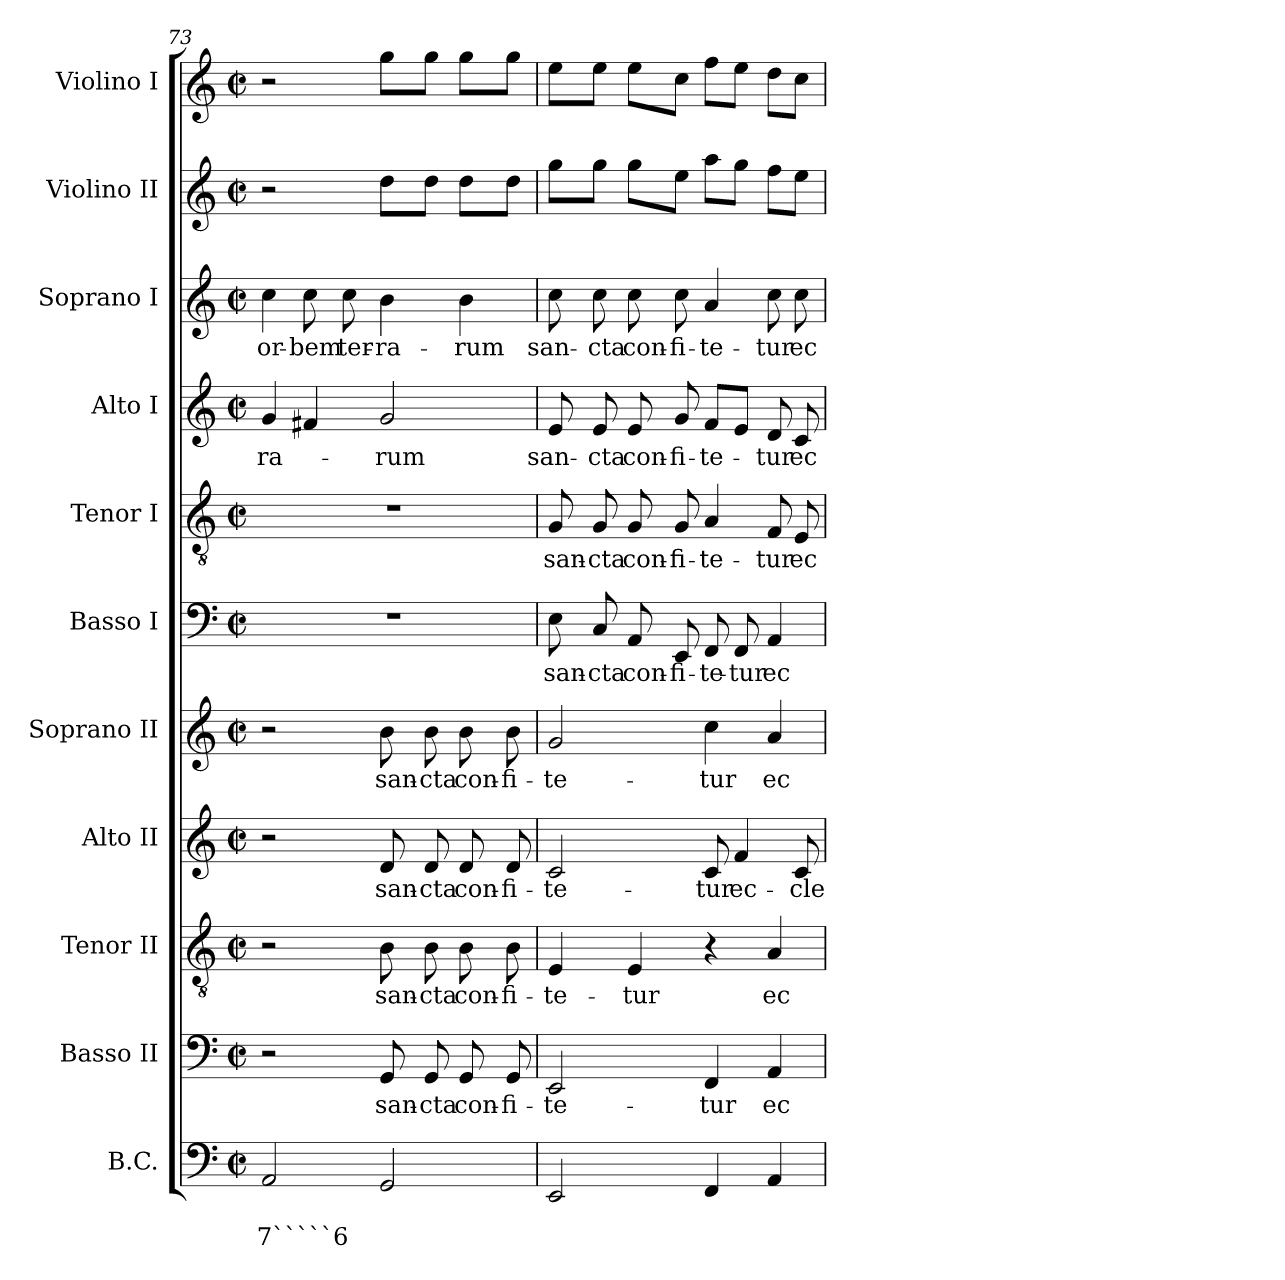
**kern	**text	**text	**kern	**text	**kern	**text	**kern	**text	**kern	**text	**kern	**text	**kern	**text	**kern	**text	**kern	**text	**kern	**kern
*part11	*part11	*part11	*part10	*part10	*part9	*part9	*part8	*part8	*part7	*part7	*part6	*part6	*part5	*part5	*part4	*part4	*part3	*part3	*part2	*part1
*staff11	*staff11	*staff11	*staff10	*staff10	*staff9	*staff9	*staff8	*staff8	*staff7	*staff7	*staff6	*staff6	*staff5	*staff5	*staff4	*staff4	*staff3	*staff3	*staff2	*staff1
*I"B.C.	*	*	*I"Basso II	*	*I"Tenor II	*	*I"Alto II	*	*I"Soprano II	*	*I"Basso I	*	*I"Tenor I	*	*I"Alto I	*	*I"Soprano I	*	*I"Violino II	*I"Violino I
*I'BC	*	*	*I'B 2	*	*I'T 2	*	*I'A 2	*	*I'S 2	*	*I'B 1	*	*I'T 1	*	*I'A 1	*	*I'S 1	*	*I'Vln. II	*I'Vln. I
*clefF4	*	*	*clefF4	*	*clefGv2	*	*clefG2	*	*clefG2	*	*clefF4	*	*clefGv2	*	*clefG2	*	*clefG2	*	*clefG2	*clefG2
*k[]	*	*	*k[]	*	*k[]	*	*k[]	*	*k[]	*	*k[]	*	*k[]	*	*k[]	*	*k[]	*	*k[]	*k[]
*C:	*	*	*C:	*	*C:	*	*C:	*	*C:	*	*C:	*	*C:	*	*C:	*	*C:	*	*C:	*C:
*M2/2	*	*	*M2/2	*	*M2/2	*	*M2/2	*	*M2/2	*	*M2/2	*	*M2/2	*	*M2/2	*	*M2/2	*	*M2/2	*M2/2
*met(c|)	*	*	*met(c|)	*	*met(c|)	*	*met(c|)	*	*met(c|)	*	*met(c|)	*	*met(c|)	*	*met(c|)	*	*met(c|)	*	*met(c|)	*met(c|)
=73	=73	=73	=73	=73	=73	=73	=73	=73	=73	=73	=73	=73	=73	=73	=73	=73	=73	=73	=73	=73
!	!	!LO:LY:b	!	!	!	!	!	!	!	!	!	!	!	!	!	!	!	!	!	!
!	!	!	!	!	!	!	!	!	!	!	!	!	!	!	!	!LO:LY:b	!	!	!	!
!	!	!	!	!	!	!	!	!	!	!	!	!	!	!	!	!	!	!LO:LY:b	!	!
2AA/	.	7`````6	2r	.	2r	.	2r	.	2r	.	1r	.	1r	.	4g/	-ra-	4cc\	or-	2r	2r
!	!	!	!	!	!	!	!	!	!	!	!	!	!	!	!	!	!	!LO:LY:b	!	!
.	.	.	.	.	.	.	.	.	.	.	.	.	.	.	4f#X/	.	8cc\	-bem	.	.
!	!	!	!	!	!	!	!	!	!	!	!	!	!	!	!	!	!	!LO:LY:b	!	!
.	.	.	.	.	.	.	.	.	.	.	.	.	.	.	.	.	8cc\	ter-	.	.
!	!	!	!	!LO:LY:b	!	!	!	!	!	!	!	!	!	!	!	!	!	!	!	!
!	!	!	!	!	!	!LO:LY:b	!	!	!	!	!	!	!	!	!	!	!	!	!	!
!	!	!	!	!	!	!	!	!LO:LY:b	!	!	!	!	!	!	!	!	!	!	!	!
!	!	!	!	!	!	!	!	!	!	!LO:LY:b	!	!	!	!	!	!	!	!	!	!
!	!	!	!	!	!	!	!	!	!	!	!	!	!	!	!	!LO:LY:b	!	!	!	!
!	!	!	!	!	!	!	!	!	!	!	!	!	!	!	!	!	!	!LO:LY:b	!	!
2GG/	.	.	8GG/	san-	8B\	san-	8d/	san-	8b\	san-	.	.	.	.	2g/	-rum	4b\	-ra-	8dd\L	8gg\L
!	!	!	!	!LO:LY:b	!	!	!	!	!	!	!	!	!	!	!	!	!	!	!	!
!	!	!	!	!	!	!LO:LY:b	!	!	!	!	!	!	!	!	!	!	!	!	!	!
!	!	!	!	!	!	!	!	!LO:LY:b	!	!	!	!	!	!	!	!	!	!	!	!
!	!	!	!	!	!	!	!	!	!	!LO:LY:b	!	!	!	!	!	!	!	!	!	!
.	.	.	8GG/	-cta	8B\	-cta	8d/	-cta	8b\	-cta	.	.	.	.	.	.	.	.	8dd\J	8gg\J
!	!	!	!	!LO:LY:b	!	!	!	!	!	!	!	!	!	!	!	!	!	!	!	!
!	!	!	!	!	!	!LO:LY:b	!	!	!	!	!	!	!	!	!	!	!	!	!	!
!	!	!	!	!	!	!	!	!LO:LY:b	!	!	!	!	!	!	!	!	!	!	!	!
!	!	!	!	!	!	!	!	!	!	!LO:LY:b	!	!	!	!	!	!	!	!	!	!
!	!	!	!	!	!	!	!	!	!	!	!	!	!	!	!	!	!	!LO:LY:b	!	!
.	.	.	8GG/	con-	8B\	con-	8d/	con-	8b\	con-	.	.	.	.	.	.	4b\	-rum	8dd\L	8gg\L
!	!	!	!	!LO:LY:b	!	!	!	!	!	!	!	!	!	!	!	!	!	!	!	!
!	!	!	!	!	!	!LO:LY:b	!	!	!	!	!	!	!	!	!	!	!	!	!	!
!	!	!	!	!	!	!	!	!LO:LY:b	!	!	!	!	!	!	!	!	!	!	!	!
!	!	!	!	!	!	!	!	!	!	!LO:LY:b	!	!	!	!	!	!	!	!	!	!
.	.	.	8GG/	-fi-	8B\	-fi-	8d/	-fi-	8b\	-fi-	.	.	.	.	.	.	.	.	8dd\J	8gg\J
=74	=74	=74	=74	=74	=74	=74	=74	=74	=74	=74	=74	=74	=74	=74	=74	=74	=74	=74	=74	=74
!	!	!	!	!LO:LY:b	!	!	!	!	!	!	!	!	!	!	!	!	!	!	!	!
!	!	!	!	!	!	!LO:LY:b	!	!	!	!	!	!	!	!	!	!	!	!	!	!
!	!	!	!	!	!	!	!	!LO:LY:b	!	!	!	!	!	!	!	!	!	!	!	!
!	!	!	!	!	!	!	!	!	!	!LO:LY:b	!	!	!	!	!	!	!	!	!	!
!	!	!	!	!	!	!	!	!	!	!	!	!LO:LY:b	!	!	!	!	!	!	!	!
!	!	!	!	!	!	!	!	!	!	!	!	!	!	!LO:LY:b	!	!	!	!	!	!
!	!	!	!	!	!	!	!	!	!	!	!	!	!	!	!	!LO:LY:b	!	!	!	!
!	!	!	!	!	!	!	!	!	!	!	!	!	!	!	!	!	!	!LO:LY:b	!	!
2EE/	.	.	2EE/	-te-	4E/	-te-	2c/	-te-	2g/	-te-	8E\	san-	8G/	san-	8e/	san-	8cc\	san-	8gg\L	8ee\L
!	!	!	!	!	!	!	!	!	!	!	!	!LO:LY:b	!	!	!	!	!	!	!	!
!	!	!	!	!	!	!	!	!	!	!	!	!	!	!LO:LY:b	!	!	!	!	!	!
!	!	!	!	!	!	!	!	!	!	!	!	!	!	!	!	!LO:LY:b	!	!	!	!
!	!	!	!	!	!	!	!	!	!	!	!	!	!	!	!	!	!	!LO:LY:b	!	!
.	.	.	.	.	.	.	.	.	.	.	8C/	-cta	8G/	-cta	8e/	-cta	8cc\	-cta	8gg\J	8ee\J
!	!	!	!	!	!	!LO:LY:b	!	!	!	!	!	!	!	!	!	!	!	!	!	!
!	!	!	!	!	!	!	!	!	!	!	!	!LO:LY:b	!	!	!	!	!	!	!	!
!	!	!	!	!	!	!	!	!	!	!	!	!	!	!LO:LY:b	!	!	!	!	!	!
!	!	!	!	!	!	!	!	!	!	!	!	!	!	!	!	!LO:LY:b	!	!	!	!
!	!	!	!	!	!	!	!	!	!	!	!	!	!	!	!	!	!	!LO:LY:b	!	!
.	.	.	.	.	4E/	-tur	.	.	.	.	8AA/	con-	8G/	con-	8e/	con-	8cc\	con-	8gg\L	8ee\L
!	!	!	!	!	!	!	!	!	!	!	!	!LO:LY:b	!	!	!	!	!	!	!	!
!	!	!	!	!	!	!	!	!	!	!	!	!	!	!LO:LY:b	!	!	!	!	!	!
!	!	!	!	!	!	!	!	!	!	!	!	!	!	!	!	!LO:LY:b	!	!	!	!
!	!	!	!	!	!	!	!	!	!	!	!	!	!	!	!	!	!	!LO:LY:b	!	!
.	.	.	.	.	.	.	.	.	.	.	8EE/	-fi-	8G/	-fi-	8g/	-fi-	8cc\	-fi-	8ee\J	8cc\J
!	!	!	!	!LO:LY:b	!	!	!	!	!	!	!	!	!	!	!	!	!	!	!	!
!	!	!	!	!	!	!	!	!LO:LY:b	!	!	!	!	!	!	!	!	!	!	!	!
!	!	!	!	!	!	!	!	!	!	!LO:LY:b	!	!	!	!	!	!	!	!	!	!
!	!	!	!	!	!	!	!	!	!	!	!	!LO:LY:b	!	!	!	!	!	!	!	!
!	!	!	!	!	!	!	!	!	!	!	!	!	!	!LO:LY:b	!	!	!	!	!	!
!	!	!	!	!	!	!	!	!	!	!	!	!	!	!	!	!LO:LY:b	!	!	!	!
!	!	!	!	!	!	!	!	!	!	!	!	!	!	!	!	!	!	!LO:LY:b	!	!
4FF/	.	.	4FF/	-tur	4r	.	8c/	-tur	4cc\	-tur	8FF/	-te-	4A/	-te-	8f/L	-te-	4a/	-te-	8aa\L	8ff\L
!	!	!	!	!	!	!	!	!LO:LY:b	!	!	!	!	!	!	!	!	!	!	!	!
!	!	!	!	!	!	!	!	!	!	!	!	!LO:LY:b	!	!	!	!	!	!	!	!
.	.	.	.	.	.	.	4f/	ec-	.	.	8FF/	-tur	.	.	8e/J	.	.	.	8gg\J	8ee\J
!	!	!	!	!LO:LY:b	!	!	!	!	!	!	!	!	!	!	!	!	!	!	!	!
!	!	!	!	!	!	!LO:LY:b	!	!	!	!	!	!	!	!	!	!	!	!	!	!
!	!	!	!	!	!	!	!	!	!	!LO:LY:b	!	!	!	!	!	!	!	!	!	!
!	!	!	!	!	!	!	!	!	!	!	!	!LO:LY:b	!	!	!	!	!	!	!	!
!	!	!	!	!	!	!	!	!	!	!	!	!	!	!LO:LY:b	!	!	!	!	!	!
!	!	!	!	!	!	!	!	!	!	!	!	!	!	!	!	!LO:LY:b	!	!	!	!
!	!	!	!	!	!	!	!	!	!	!	!	!	!	!	!	!	!	!LO:LY:b	!	!
4AA/	.	.	4AA/	ec-	4A/	ec-	.	.	4a/	ec-	4AA/	ec-	8F/	-tur	8d/	-tur	8cc\	-tur	8ff\L	8dd\L
!	!	!	!	!	!	!	!	!LO:LY:b	!	!	!	!	!	!	!	!	!	!	!	!
!	!	!	!	!	!	!	!	!	!	!	!	!	!	!LO:LY:b	!	!	!	!	!	!
!	!	!	!	!	!	!	!	!	!	!	!	!	!	!	!	!LO:LY:b	!	!	!	!
!	!	!	!	!	!	!	!	!	!	!	!	!	!	!	!	!	!	!LO:LY:b	!	!
.	.	.	.	.	.	.	8c/	-cle-	.	.	.	.	8E/	ec-	8c/	ec-	8cc\	ec-	8ee\J	8cc\J
=	=	=	=	=	=	=	=	=	=	=	=	=	=	=	=	=	=	=	=	=
*-	*-	*-	*-	*-	*-	*-	*-	*-	*-	*-	*-	*-	*-	*-	*-	*-	*-	*-	*-	*-
